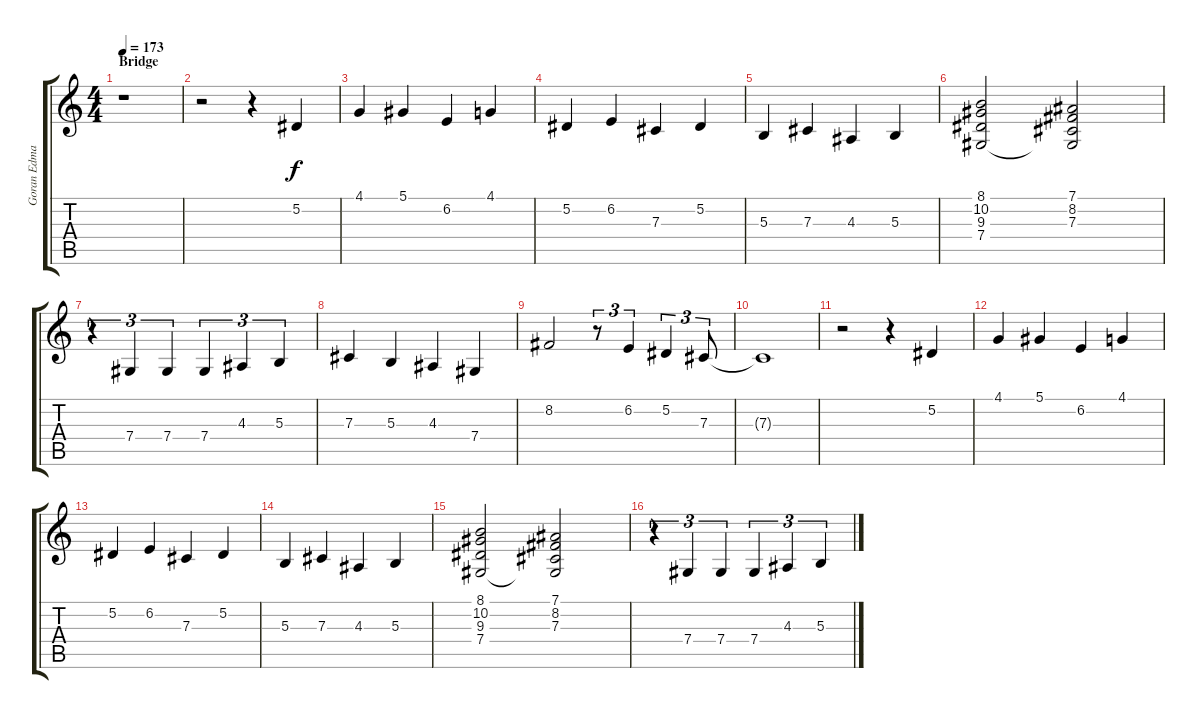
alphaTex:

\track ("Goran Edman" "Goran Edma") {instrument lead2sawtooth}
\staff {score tabs}
\tuning (Eb4 Bb3 Gb3 Db3 Ab2 Eb2) {hide}
\ts (4 4)
\section ("" "Bridge")
\tempo 173
\clef g2
\ks c
r.1{dy f} |
r.2 r.4 5.2.4 |
4.1.4 5.1.4 6.2.4 4.1.4 |
5.2.4 6.2.4 7.3.4 5.2.4 |
5.3.4 7.3.4 4.3.4 5.3.4 |
(8.1 10.2 9.3 7.4).2 (7.1 8.2 7.3 7.4{t}).2 |
r.4{tu (3 2)} 7.4.4{tu (3 2)} 7.4.4{tu (3 2)} 7.4.4{tu (3 2)} 4.3.4{tu (3 2)} 5.3.4{tu (3 2)} |
7.3.4 5.3.4 4.3.4 7.4.4 |
8.2.2 r.8{tu (3 2)} 6.2.4{tu (3 2)} 5.2.4{tu (3 2)} 7.3.8{tu (3 2)} |
7.3{t}.1 |
r.2 r.4 5.2.4 |
4.1.4 5.1.4 6.2.4 4.1.4 |
5.2.4 6.2.4 7.3.4 5.2.4 |
5.3.4 7.3.4 4.3.4 5.3.4 |
(8.1 10.2 9.3 7.4).2 (7.1 8.2 7.3 7.4{t}).2 |
r.4{tu (3 2)} 7.4.4{tu (3 2)} 7.4.4{tu (3 2)} 7.4.4{tu (3 2)} 4.3.4{tu (3 2)} 5.3.4{tu (3 2)}
